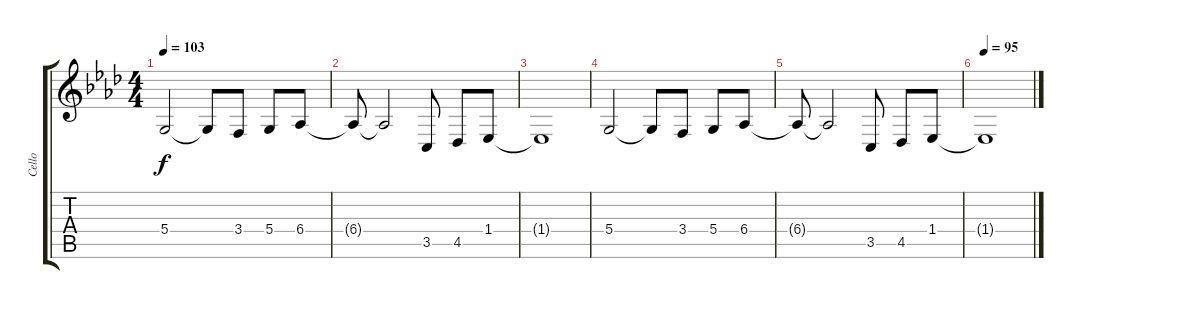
\track ("Cello" "Cello") {instrument cello}
\staff {score tabs}
\tuning (E4 B3 G3 D3 A2 E2) {hide}
\ts (4 4)
\tempo 103
\clef g2
\ks ab
5.4.2{dy f} 5.4{t}.8 3.4.8 5.4.8 6.4.8 |
6.4{t}.8 6.4{t}.2 3.5.8 4.5.8 1.4.8 |
1.4{t}.1 |
5.4.2 5.4{t}.8 3.4.8 5.4.8 6.4.8 |
6.4{t}.8 6.4{t}.2 3.5.8 4.5.8 1.4.8{volume 0} |
\tempo 95
1.4{t}.1
